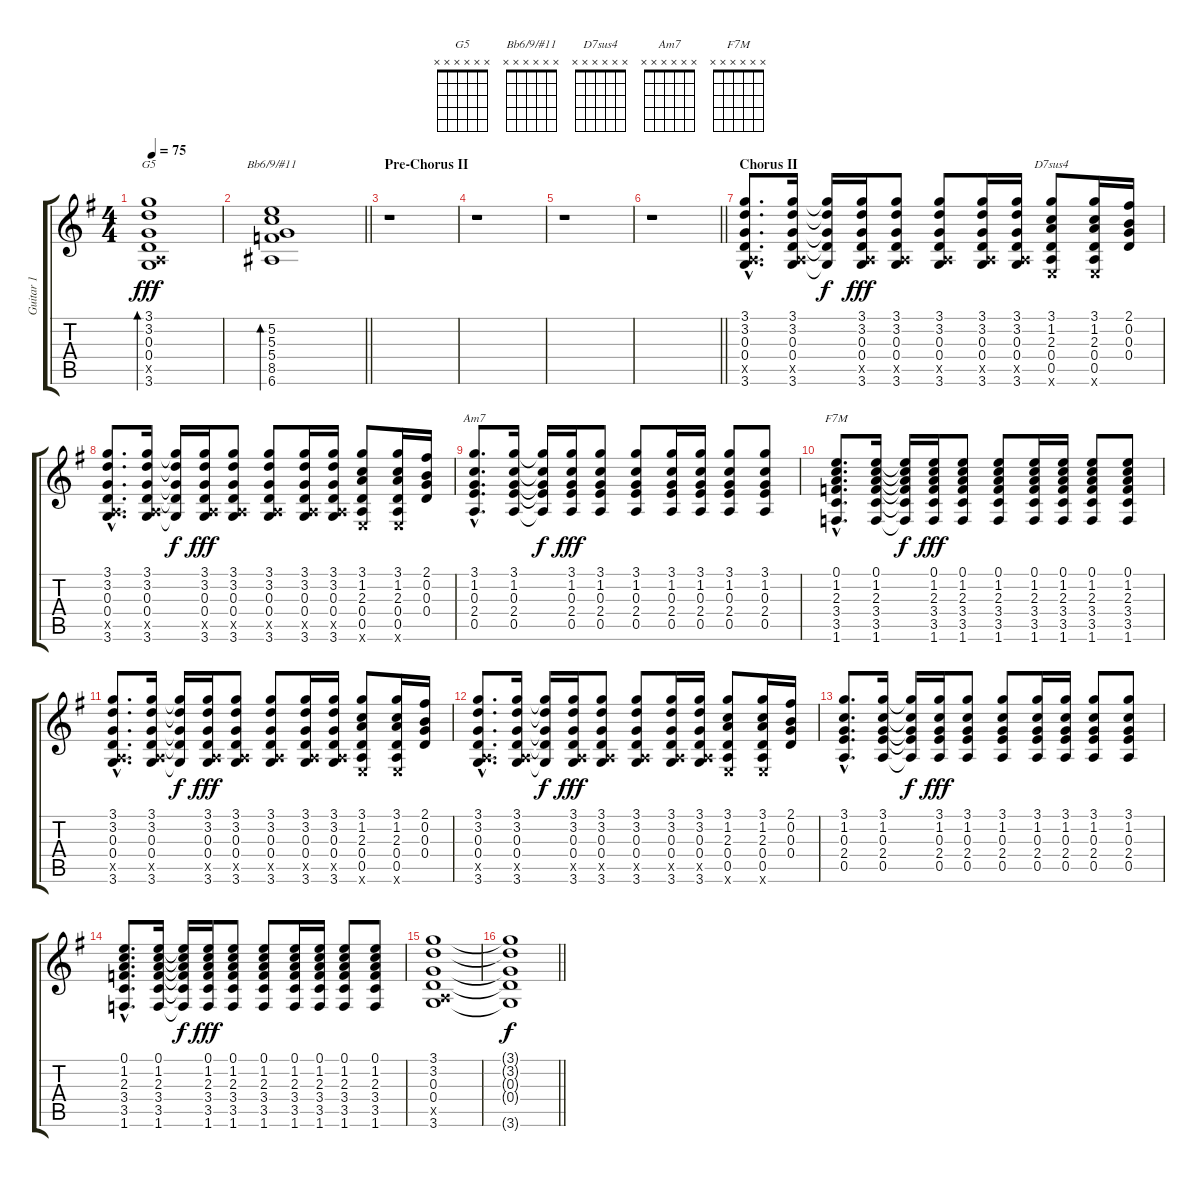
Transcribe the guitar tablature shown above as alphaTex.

\track ("Guitar 1" "Guitar 1") {instrument acousticguitarsteel}
\staff {score tabs}
\tuning (E4 B3 G3 D3 A2 E2) {hide}
\chord ("G5" x x x x x x)
\chord ("Bb6/9/#11" x x x x x x)
\chord ("D7sus4" x x x x x x)
\chord ("Am7" x x x x x x)
\chord ("F7M" x x x x x x)
\ts (4 4)
\tempo 75
\clef g2
\ks g
(3.1 3.2 0.3 0.4 0.5{x} 3.6).1{bd 240 ch "G5" dy fff} |
\barLineRight lightlight
(5.2 5.3 5.4 8.5 6.6).1{bd 240 ch "Bb6/9/#11"} |
\section ("" "Pre-Chorus II")
r.1 |
r.1 |
r.1 |
\barLineRight lightlight
r.1 |
\section ("" "Chorus II")
(3.1{hac} 3.2{hac} 0.3{hac} 0.4{hac} 0.5{hac x} 3.6{hac}).8{d} (3.1 3.2 0.3 0.4 0.5{x} 3.6).16 (3.1{t} 3.2{t} 0.3{t} 0.4{t} 3.6{t}).16{dy f} (3.1 3.2 0.3 0.4 0.5{x} 3.6).16{dy fff} (3.1 3.2 0.3 0.4 0.5{x} 3.6).8 (3.1 3.2 0.3 0.4 0.5{x} 3.6).8 (3.1 3.2 0.3 0.4 0.5{x} 3.6).16 (3.1 3.2 0.3 0.4 0.5{x} 3.6).16 (3.1 1.2 2.3 0.4 0.5 0.6{x}).8{ch "D7sus4"} (3.1 1.2 2.3 0.4 0.5 0.6{x}).16 (2.1 0.2 0.3 0.4).16 |
(3.1{hac} 3.2{hac} 0.3{hac} 0.4{hac} 0.5{hac x} 3.6{hac}).8{d} (3.1 3.2 0.3 0.4 0.5{x} 3.6).16 (3.1{t} 3.2{t} 0.3{t} 0.4{t} 3.6{t}).16{dy f} (3.1 3.2 0.3 0.4 0.5{x} 3.6).16{dy fff} (3.1 3.2 0.3 0.4 0.5{x} 3.6).8 (3.1 3.2 0.3 0.4 0.5{x} 3.6).8 (3.1 3.2 0.3 0.4 0.5{x} 3.6).16 (3.1 3.2 0.3 0.4 0.5{x} 3.6).16 (3.1 1.2 2.3 0.4 0.5 0.6{x}).8 (3.1 1.2 2.3 0.4 0.5 0.6{x}).16 (2.1 0.2 0.3 0.4).16 |
(3.1{hac} 1.2{hac} 0.3{hac} 2.4{hac} 0.5{hac}).8{d ch "Am7"} (3.1 1.2 0.3 2.4 0.5).16 (3.1{t} 1.2{t} 0.3{t} 2.4{t} 0.5{t}).16{dy f} (3.1 1.2 0.3 2.4 0.5).16{dy fff} (3.1 1.2 0.3 2.4 0.5).8 (3.1 1.2 0.3 2.4 0.5).8 (3.1 1.2 0.3 2.4 0.5).16 (3.1 1.2 0.3 2.4 0.5).16 (3.1 1.2 0.3 2.4 0.5).8 (3.1 1.2 0.3 2.4 0.5).8 |
(0.1{hac} 1.2{hac} 2.3{hac} 3.4{hac} 3.5{hac} 1.6{hac}).8{d ch "F7M"} (0.1 1.2 2.3 3.4 3.5 1.6).16 (0.1{t} 1.2{t} 2.3{t} 3.4{t} 3.5{t} 1.6{t}).16{dy f} (0.1 1.2 2.3 3.4 3.5 1.6).16{dy fff} (0.1 1.2 2.3 3.4 3.5 1.6).8 (0.1 1.2 2.3 3.4 3.5 1.6).8 (0.1 1.2 2.3 3.4 3.5 1.6).16 (0.1 1.2 2.3 3.4 3.5 1.6).16 (0.1 1.2 2.3 3.4 3.5 1.6).8 (0.1 1.2 2.3 3.4 3.5 1.6).8 |
(3.1{hac} 3.2{hac} 0.3{hac} 0.4{hac} 0.5{hac x} 3.6{hac}).8{d} (3.1 3.2 0.3 0.4 0.5{x} 3.6).16 (3.1{t} 3.2{t} 0.3{t} 0.4{t} 3.6{t}).16{dy f} (3.1 3.2 0.3 0.4 0.5{x} 3.6).16{dy fff} (3.1 3.2 0.3 0.4 0.5{x} 3.6).8 (3.1 3.2 0.3 0.4 0.5{x} 3.6).8 (3.1 3.2 0.3 0.4 0.5{x} 3.6).16 (3.1 3.2 0.3 0.4 0.5{x} 3.6).16 (3.1 1.2 2.3 0.4 0.5 0.6{x}).8 (3.1 1.2 2.3 0.4 0.5 0.6{x}).16 (2.1 0.2 0.3 0.4).16 |
(3.1{hac} 3.2{hac} 0.3{hac} 0.4{hac} 0.5{hac x} 3.6{hac}).8{d} (3.1 3.2 0.3 0.4 0.5{x} 3.6).16 (3.1{t} 3.2{t} 0.3{t} 0.4{t} 3.6{t}).16{dy f} (3.1 3.2 0.3 0.4 0.5{x} 3.6).16{dy fff} (3.1 3.2 0.3 0.4 0.5{x} 3.6).8 (3.1 3.2 0.3 0.4 0.5{x} 3.6).8 (3.1 3.2 0.3 0.4 0.5{x} 3.6).16 (3.1 3.2 0.3 0.4 0.5{x} 3.6).16 (3.1 1.2 2.3 0.4 0.5 0.6{x}).8 (3.1 1.2 2.3 0.4 0.5 0.6{x}).16 (2.1 0.2 0.3 0.4).16 |
(3.1{hac} 1.2{hac} 0.3{hac} 2.4{hac} 0.5{hac}).8{d} (3.1 1.2 0.3 2.4 0.5).16 (3.1{t} 1.2{t} 0.3{t} 2.4{t} 0.5{t}).16{dy f} (3.1 1.2 0.3 2.4 0.5).16{dy fff} (3.1 1.2 0.3 2.4 0.5).8 (3.1 1.2 0.3 2.4 0.5).8 (3.1 1.2 0.3 2.4 0.5).16 (3.1 1.2 0.3 2.4 0.5).16 (3.1 1.2 0.3 2.4 0.5).8 (3.1 1.2 0.3 2.4 0.5).8 |
(0.1{hac} 1.2{hac} 2.3{hac} 3.4{hac} 3.5{hac} 1.6{hac}).8{d} (0.1 1.2 2.3 3.4 3.5 1.6).16 (0.1{t} 1.2{t} 2.3{t} 3.4{t} 3.5{t} 1.6{t}).16{dy f} (0.1 1.2 2.3 3.4 3.5 1.6).16{dy fff} (0.1 1.2 2.3 3.4 3.5 1.6).8 (0.1 1.2 2.3 3.4 3.5 1.6).8 (0.1 1.2 2.3 3.4 3.5 1.6).16 (0.1 1.2 2.3 3.4 3.5 1.6).16 (0.1 1.2 2.3 3.4 3.5 1.6).8 (0.1 1.2 2.3 3.4 3.5 1.6).8 |
(3.1 3.2 0.3 0.4 0.5{x} 3.6).1 |
\barLineRight lightlight
(3.1{t} 3.2{t} 0.3{t} 0.4{t} 3.6{t}).1{dy f}
